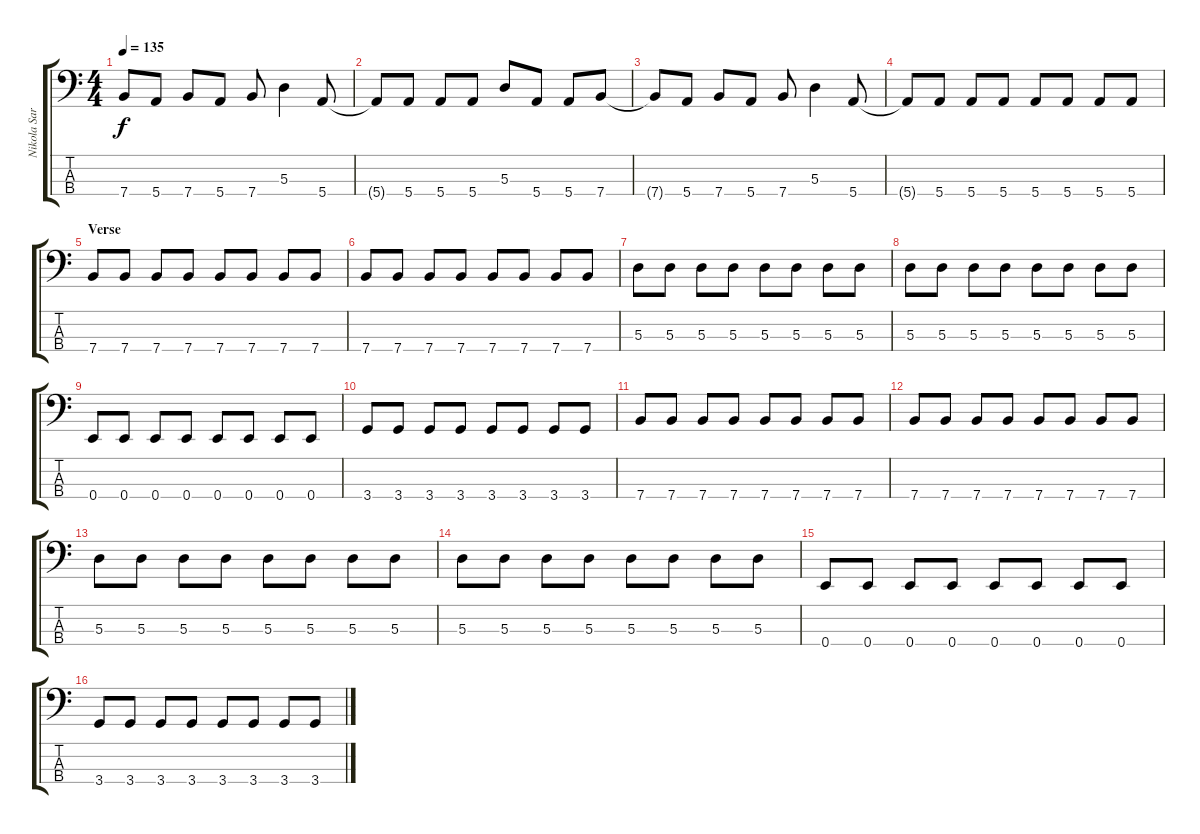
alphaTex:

\track ("Nikola Sarcevic" "Nikola Sar") {instrument electricbasspick}
\staff {score tabs}
\tuning (G2 D2 A1 E1) {hide}
\ts (4 4)
\tempo 135
\clef f4
\ks c
7.4.8{dy f} 5.4.8 7.4.8 5.4.8 7.4.8 5.3.4 5.4.8 |
5.4{t}.8 5.4.8 5.4.8 5.4.8 5.3.8 5.4.8 5.4.8 7.4.8 |
7.4{t}.8 5.4.8 7.4.8 5.4.8 7.4.8 5.3.4 5.4.8 |
5.4{t}.8 5.4.8 5.4.8 5.4.8 5.4.8 5.4.8 5.4.8 5.4.8 |
\section ("" "Verse")
7.4.8 7.4.8 7.4.8 7.4.8 7.4.8 7.4.8 7.4.8 7.4.8 |
7.4.8 7.4.8 7.4.8 7.4.8 7.4.8 7.4.8 7.4.8 7.4.8 |
5.3.8 5.3.8 5.3.8 5.3.8 5.3.8 5.3.8 5.3.8 5.3.8 |
5.3.8 5.3.8 5.3.8 5.3.8 5.3.8 5.3.8 5.3.8 5.3.8 |
0.4.8 0.4.8 0.4.8 0.4.8 0.4.8 0.4.8 0.4.8 0.4.8 |
3.4.8 3.4.8 3.4.8 3.4.8 3.4.8 3.4.8 3.4.8 3.4.8 |
7.4.8 7.4.8 7.4.8 7.4.8 7.4.8 7.4.8 7.4.8 7.4.8 |
7.4.8 7.4.8 7.4.8 7.4.8 7.4.8 7.4.8 7.4.8 7.4.8 |
5.3.8 5.3.8 5.3.8 5.3.8 5.3.8 5.3.8 5.3.8 5.3.8 |
5.3.8 5.3.8 5.3.8 5.3.8 5.3.8 5.3.8 5.3.8 5.3.8 |
0.4.8 0.4.8 0.4.8 0.4.8 0.4.8 0.4.8 0.4.8 0.4.8 |
3.4.8 3.4.8 3.4.8 3.4.8 3.4.8 3.4.8 3.4.8 3.4.8
